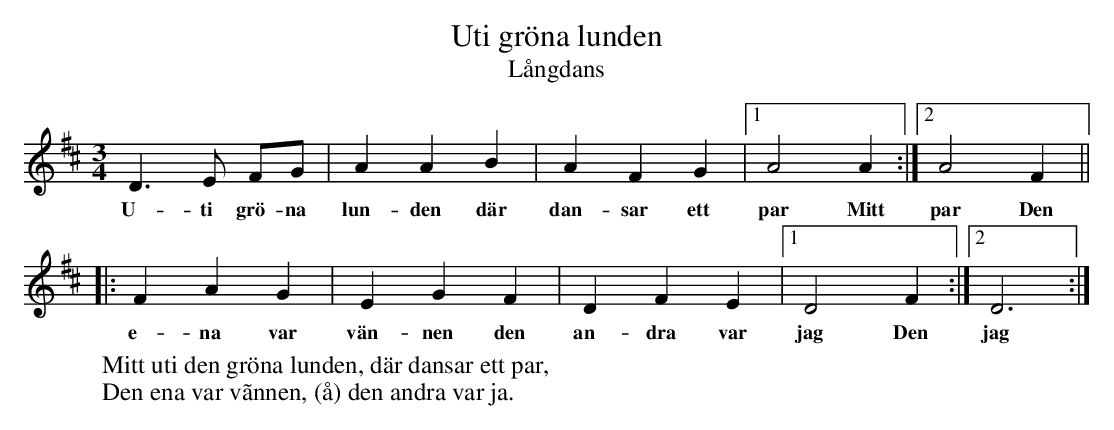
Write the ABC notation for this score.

X:1
T:Uti gröna lunden
T:Långdans
M:3/4
L:1/8
K:D
D3 E FG | A2 A2 B2 | A2 F2 G2 |1 A4 A2 :|2 A4 F2 ||
w:U-ti grö-na lun-den där dan-sar ett par Mitt par Den
|:F2 A2 G2 | E2 G2 F2 | D2 F2 E2 |1 D4 F2 :|2 D6 :|
w:e-na var vän-nen den an-dra var jag Den jag
W:Mitt uti den gröna lunden, där dansar ett par,
W:Den ena var vãnnen, (å) den andra var ja.
